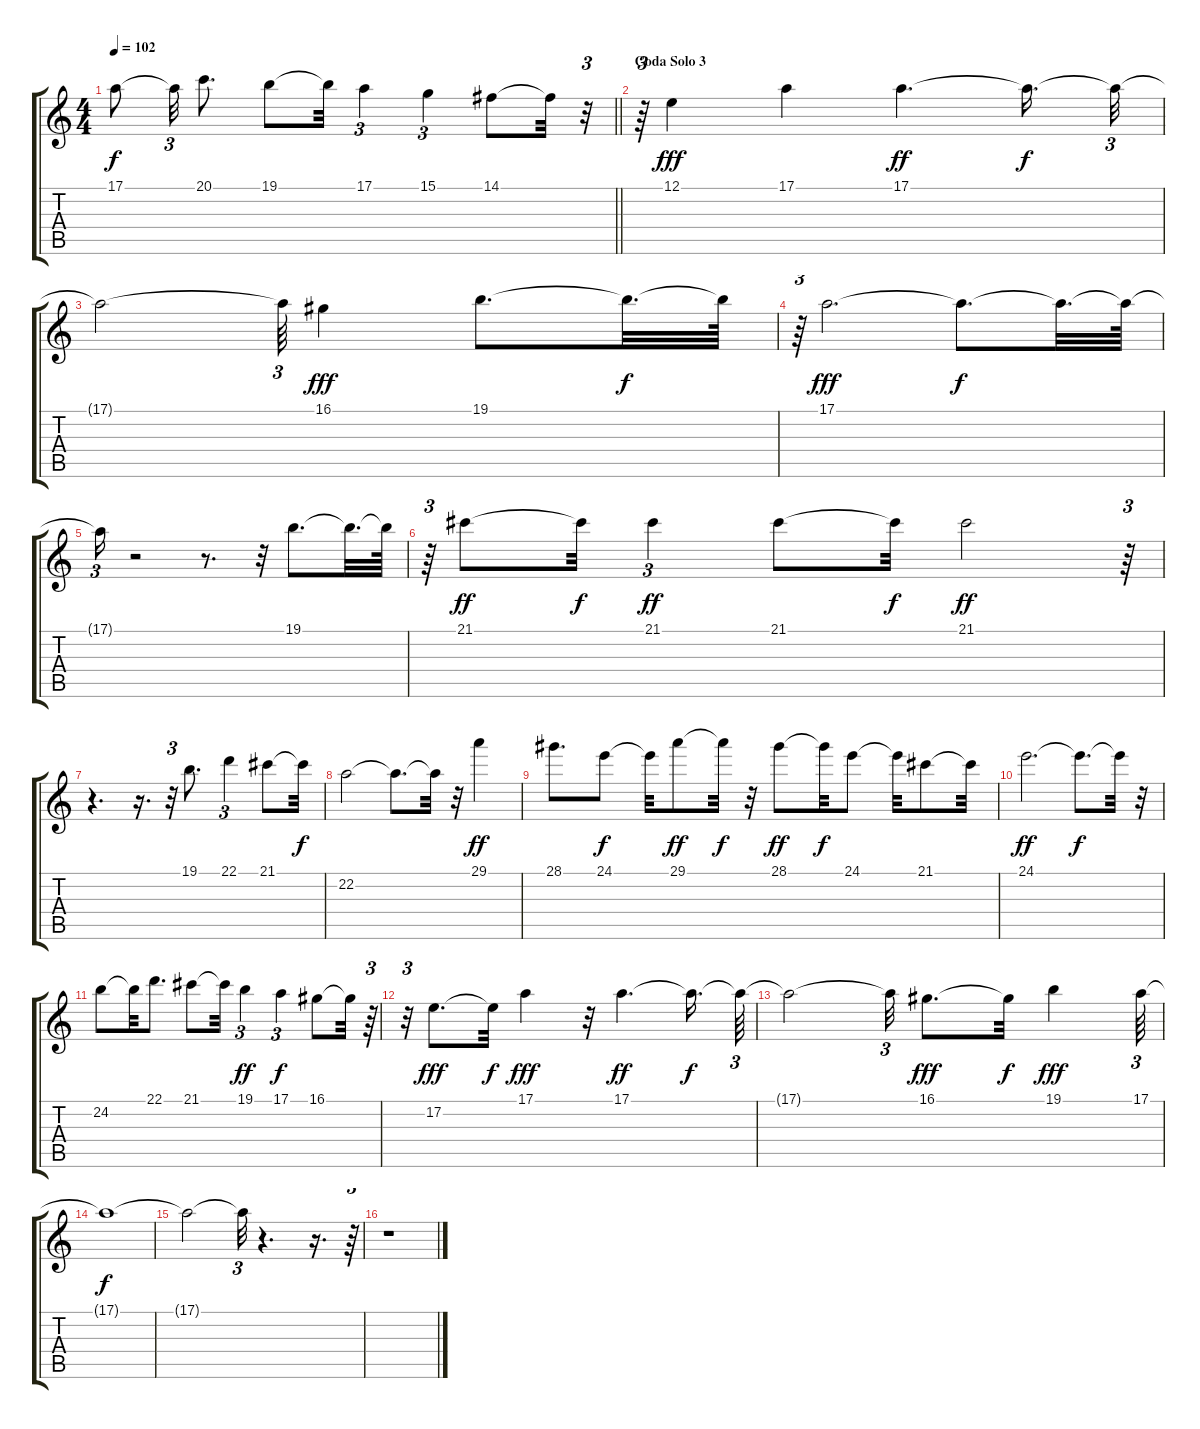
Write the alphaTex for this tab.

\track "" {mute instrument flute}
\staff {score tabs}
\tuning (E4 B3 G3 D3 A2 E2) {hide}
\ts (4 4)
\tempo 102
\clef g2
\barLineRight lightlight
\ks c
17.1{t}.8{dy f} 17.1{t}.32{tu (3 2)} 20.1.8{d} 19.1.8 19.1{t}.32 17.1.4{tu (3 2)} 15.1.4{tu (3 2)} 14.1.8 14.1{t}.32 r.32{tu (3 2)} |
\section ("" "Coda Solo 3")
r.64{tu (3 2)} 12.1.4{dy fff} 17.1.4 17.1.4{d dy ff} 17.1{t}.16{d dy f} 17.1{t}.32{tu (3 2)} |
17.1{t}.2 17.1{t}.64{tu (3 2)} 16.1.4{dy fff} 19.1.8{d} 19.1{t}.32{d dy f} 19.1{t}.64 |
r.64{tu (3 2)} 17.1.2{d dy fff} 17.1{t}.8{d dy f} 17.1{t}.32{d} 17.1{t}.64 |
17.1{t}.16{tu (3 2)} r.2 r.8{d} r.32 19.1.8{d} 19.1{t}.32{d} 19.1{t}.64 |
r.64{tu (3 2)} 21.1.8{dy ff} 21.1{t}.32{dy f} 21.1.4{tu (3 2) dy ff} 21.1.8 21.1{t}.32{dy f} 21.1.2{dy ff} r.64{tu (3 2)} |
r.4{d} r.16{d} r.32{tu (3 2)} 19.1.8{d} 22.1.4{tu (3 2)} 21.1.8 21.1{t}.32{dy f} |
22.2.2 22.2{t}.8{d} 22.2{t}.32 r.32 29.1.4{dy ff} |
28.1.8{d} 24.1.8{dy f} 24.1{t}.32 29.1.8{dy ff} 29.1{t}.32{dy f} r.32 28.1.8{dy ff} 28.1{t}.32{dy f} 24.1.8 24.1{t}.32 21.1.8 21.1{t}.32 |
24.1.2{d dy ff} 24.1{t}.8{d dy f} 24.1{t}.32 r.32 |
24.2.8 24.2{t}.32 22.1.8{d} 21.1.8 21.1{t}.32 19.1.4{tu (3 2) dy ff} 17.1.4{tu (3 2) dy f} 16.1.8 16.1{t}.32 r.64{tu (3 2)} |
r.32{tu (3 2)} 17.2.8{d dy fff} 17.2{t}.32{dy f} 17.1.4{dy fff} r.32 17.1.4{d dy ff} 17.1{t}.16{d dy f} 17.1{t}.64{tu (3 2)} |
17.1{t}.2 17.1{t}.32{tu (3 2)} 16.1.8{d dy fff} 16.1{t}.32{dy f} 19.1.4{dy fff} 17.1.64{tu (3 2)} |
17.1{t}.1{dy f} |
17.1{t}.2 17.1{t}.32{tu (3 2)} r.4{d} r.16{d} r.64{tu (3 2)} |
r.1
